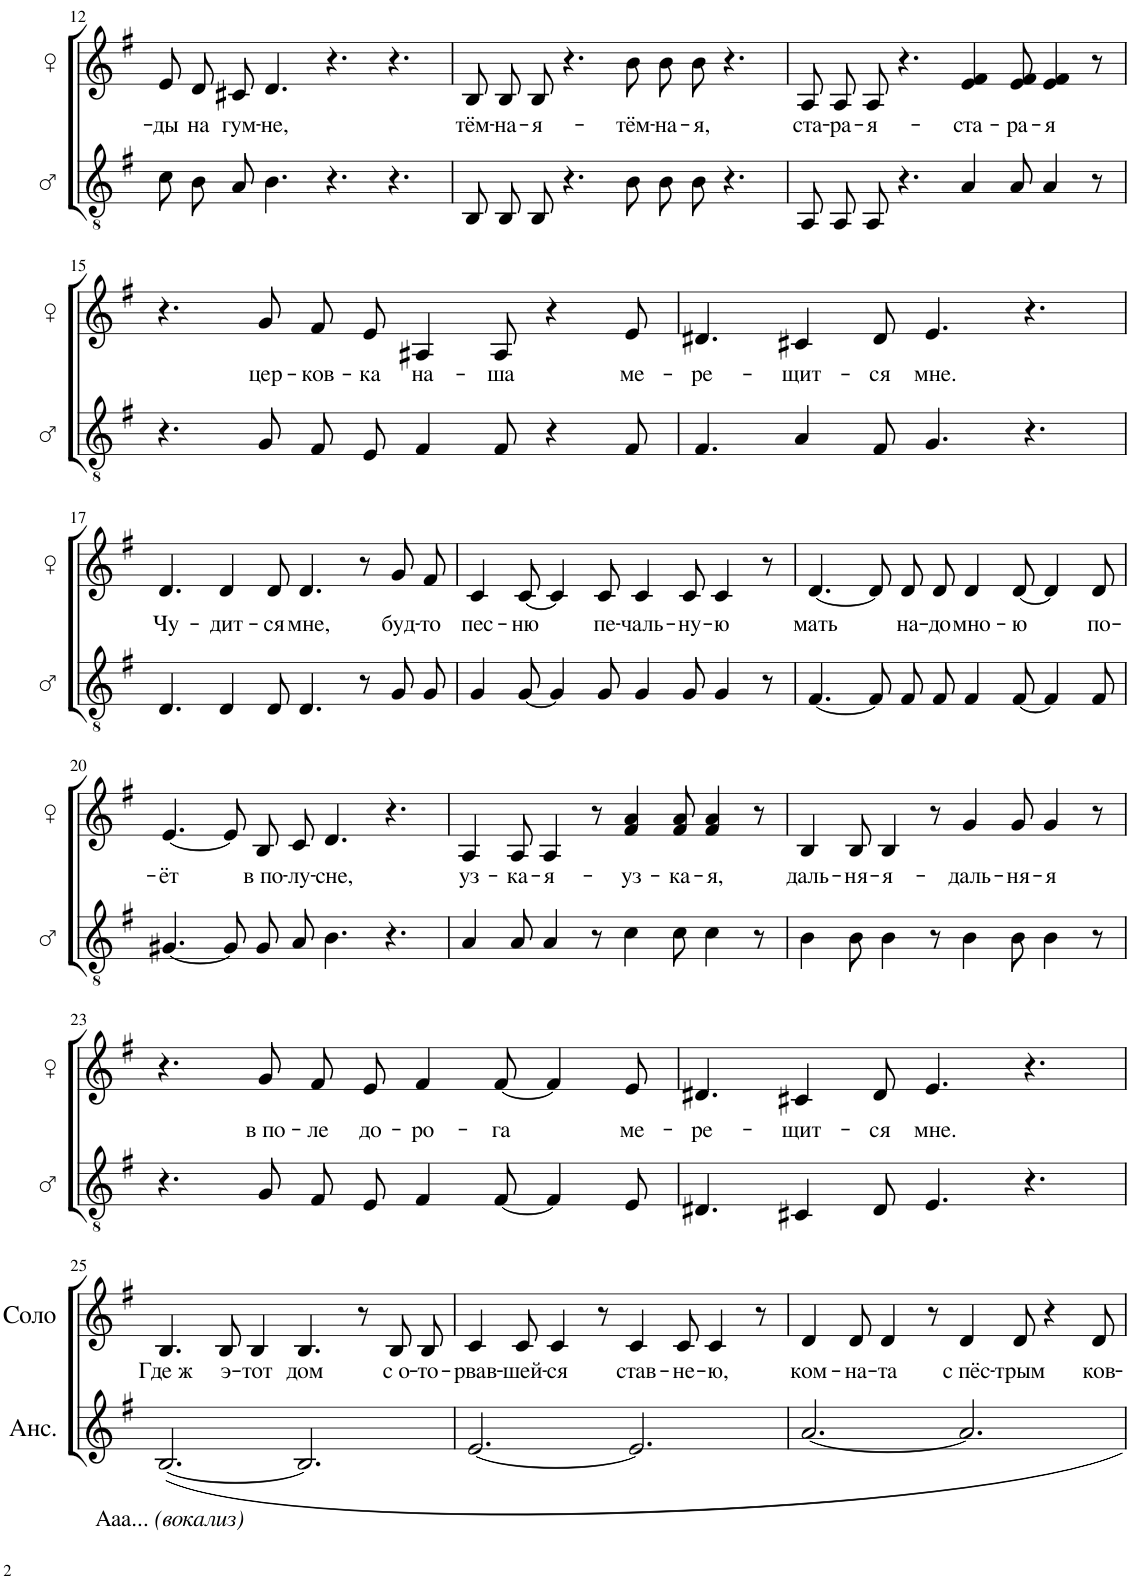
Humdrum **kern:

**kern	**kern	**text	**kern	**text	**kern	**text
*part4	*part3	*part3	*part2	*part2	*part1	*part1
*staff4	*staff3	*staff3	*staff2	*staff2	*staff1	*staff1
*I"♂	*I"♀	*	*I"Анс.	*	*I"Соло	*
!!LO:PB:g=z
*clefGv2	*clefG2	*	*clefG2	*	*clefG2	*
*k[f#]	*k[f#]	*	*k[f#]	*	*k[f#]	*
*M12/8	*M12/8	*	*M12/8	*	*M12/8	*
=12	=12	=12	=12	=12	=12	=12
!	!	!LO:LY:b	!	!	!	!
8c\L	8e/L	-ды	1.r	.	1.r	.
!	!	!LO:LY:b	!	!	!	!
8B\	8d/	на	.	.	.	.
!	!	!LO:LY:b	!	!	!	!
8A\J	8c#X/J	гум-	.	.	.	.
!	!	!LO:LY:b	!	!	!	!
4.B\	4.d/	-не,	.	.	.	.
4.r	4.r	.	.	.	.	.
4.r	4.r	.	.	.	.	.
=13	=13	=13	=13	=13	=13	=13
!	!	!LO:LY:b	!	!	!	!
8BB/L	8B/L	тём-	1.r	.	1.r	.
!	!	!LO:LY:b	!	!	!	!
8BB/	8B/	-на-	.	.	.	.
!	!	!LO:LY:b	!	!	!	!
8BB/J	8B/J	-я-	.	.	.	.
4.r	4.r	.	.	.	.	.
!	!	!LO:LY:b	!	!	!	!
8B\L	8b\L	-тём-	.	.	.	.
!	!	!LO:LY:b	!	!	!	!
8B\	8b\	-на-	.	.	.	.
!	!	!LO:LY:b	!	!	!	!
8B\J	8b\J	-я,	.	.	.	.
4.r	4.r	.	.	.	.	.
=14	=14	=14	=14	=14	=14	=14
!	!	!LO:LY:b	!	!	!	!
8AA/L	8A/L	ста-	1.r	.	1.r	.
!	!	!LO:LY:b	!	!	!	!
8AA/	8A/	-ра-	.	.	.	.
!	!	!LO:LY:b	!	!	!	!
8AA/J	8A/J	-я-	.	.	.	.
4.r	4.r	.	.	.	.	.
!	!	!LO:LY:b	!	!	!	!
4A/	4e/ 4f#/	-ста-	.	.	.	.
!	!	!LO:LY:b	!	!	!	!
8A/	8e/ 8f#/	-ра-	.	.	.	.
!	!	!LO:LY:b	!	!	!	!
4A/	4e/ 4f#/	-я	.	.	.	.
8r	8r	.	.	.	.	.
!!LO:LB:g=z
=15	=15	=15	=15	=15	=15	=15
4.r	4.r	.	1.r	.	1.r	.
!	!	!LO:LY:b	!	!	!	!
8G/L	8g/L	цер-	.	.	.	.
!	!	!LO:LY:b	!	!	!	!
8F#/	8f#/	-ков-	.	.	.	.
!	!	!LO:LY:b	!	!	!	!
8E/J	8e/J	-ка	.	.	.	.
!	!	!LO:LY:b	!	!	!	!
4F#/	4A#X/	на-	.	.	.	.
!	!	!LO:LY:b	!	!	!	!
8F#/	8A#/	-ша	.	.	.	.
4r	4r	.	.	.	.	.
!	!	!LO:LY:b	!	!	!	!
8F#/	8e/	ме-	.	.	.	.
=16	=16	=16	=16	=16	=16	=16
!	!	!LO:LY:b	!	!	!	!
4.F#/	4.d#X/	-ре-	1.r	.	1.r	.
!	!	!LO:LY:b	!	!	!	!
4A/	4c#X/	-щит-	.	.	.	.
!	!	!LO:LY:b	!	!	!	!
8F#/	8d#/	-ся	.	.	.	.
!	!	!LO:LY:b	!	!	!	!
4.G/	4.e/	мне.	.	.	.	.
4.r	4.r	.	.	.	.	.
!!LO:LB:g=z
=17	=17	=17	=17	=17	=17	=17
!	!	!LO:LY:b	!	!	!	!
4.D/	4.d/	Чу-	1.r	.	1.r	.
!	!	!LO:LY:b	!	!	!	!
4D/	4d/	-дит-	.	.	.	.
!	!	!LO:LY:b	!	!	!	!
8D/	8d/	-ся	.	.	.	.
!	!	!LO:LY:b	!	!	!	!
4.D/	4.d/	мне,	.	.	.	.
8r	8r	.	.	.	.	.
!	!	!LO:LY:b	!	!	!	!
8G/L	8g/L	буд-	.	.	.	.
!	!	!LO:LY:b	!	!	!	!
8G/J	8f#/J	-то	.	.	.	.
=18	=18	=18	=18	=18	=18	=18
!	!	!LO:LY:b	!	!	!	!
4G/	4c/	пес-	1.r	.	1.r	.
!	!	!LO:LY:b	!	!	!	!
[8G/	[8c/	-ню	.	.	.	.
4G/]	4c/]	.	.	.	.	.
!	!	!LO:LY:b	!	!	!	!
8G/	8c/	пе-	.	.	.	.
!	!	!LO:LY:b	!	!	!	!
4G/	4c/	-чаль-	.	.	.	.
!	!	!LO:LY:b	!	!	!	!
8G/	8c/	-ну-	.	.	.	.
!	!	!LO:LY:b	!	!	!	!
4G/	4c/	-ю	.	.	.	.
8r	8r	.	.	.	.	.
=19	=19	=19	=19	=19	=19	=19
!	!	!LO:LY:b	!	!	!	!
[4.F#/	[4.d/	мать	1.r	.	1.r	.
8F#/L]	8d/L]	.	.	.	.	.
!	!	!LO:LY:b	!	!	!	!
8F#/	8d/	на-	.	.	.	.
!	!	!LO:LY:b	!	!	!	!
8F#/J	8d/J	-до	.	.	.	.
!	!	!LO:LY:b	!	!	!	!
4F#/	4d/	мно-	.	.	.	.
!	!	!LO:LY:b	!	!	!	!
[8F#/	[8d/	-ю	.	.	.	.
4F#/]	4d/]	.	.	.	.	.
!	!	!LO:LY:b	!	!	!	!
8F#/	8d/	по-	.	.	.	.
!!LO:LB:g=z
=20	=20	=20	=20	=20	=20	=20
!	!	!LO:LY:b	!	!	!	!
[4.G#X/	[4.e/	-ёт	1.r	.	1.r	.
8G#/L]	8e/L]	.	.	.	.	.
!	!	!LO:LY:b	!	!	!	!
8G#/	8B/	в по-	.	.	.	.
!	!	!LO:LY:b	!	!	!	!
8A/J	8c/J	-лу-	.	.	.	.
!	!	!LO:LY:b	!	!	!	!
4.B\	4.d/	-сне,	.	.	.	.
4.r	4.r	.	.	.	.	.
=21	=21	=21	=21	=21	=21	=21
!	!	!LO:LY:b	!	!	!	!
4A/	4A/	уз-	1.r	.	1.r	.
!	!	!LO:LY:b	!	!	!	!
8A/	8A/	-ка-	.	.	.	.
!	!	!LO:LY:b	!	!	!	!
4A/	4A/	-я-	.	.	.	.
8r	8r	.	.	.	.	.
!	!	!LO:LY:b	!	!	!	!
4c\	4f#/ 4a/	-уз-	.	.	.	.
!	!	!LO:LY:b	!	!	!	!
8c\	8f#/ 8a/	-ка-	.	.	.	.
!	!	!LO:LY:b	!	!	!	!
4c\	4f#/ 4a/	-я,	.	.	.	.
8r	8r	.	.	.	.	.
=22	=22	=22	=22	=22	=22	=22
!	!	!LO:LY:b	!	!	!	!
4B\	4B/	даль-	1.r	.	1.r	.
!	!	!LO:LY:b	!	!	!	!
8B\	8B/	-ня-	.	.	.	.
!	!	!LO:LY:b	!	!	!	!
4B\	4B/	-я-	.	.	.	.
8r	8r	.	.	.	.	.
!	!	!LO:LY:b	!	!	!	!
4B\	4g/	-даль-	.	.	.	.
!	!	!LO:LY:b	!	!	!	!
8B\	8g/	-ня-	.	.	.	.
!	!	!LO:LY:b	!	!	!	!
4B\	4g/	-я	.	.	.	.
8r	8r	.	.	.	.	.
!!LO:LB:g=z
=23	=23	=23	=23	=23	=23	=23
4.r	4.r	.	1.r	.	1.r	.
!	!	!LO:LY:b	!	!	!	!
8G/L	8g/L	в по-	.	.	.	.
!	!	!LO:LY:b	!	!	!	!
8F#/	8f#/	-ле	.	.	.	.
!	!	!LO:LY:b	!	!	!	!
8E/J	8e/J	до-	.	.	.	.
!	!	!LO:LY:b	!	!	!	!
4F#/	4f#/	-ро-	.	.	.	.
!	!	!LO:LY:b	!	!	!	!
[8F#/	[8f#/	-га	.	.	.	.
4F#/]	4f#/]	.	.	.	.	.
!	!	!LO:LY:b	!	!	!	!
8E/	8e/	ме-	.	.	.	.
=24	=24	=24	=24	=24	=24	=24
!	!	!LO:LY:b	!	!	!	!
4.D#X/	4.d#X/	-ре-	1.r	.	1.r	.
!	!	!LO:LY:b	!	!	!	!
4C#X/	4c#X/	-щит-	.	.	.	.
!	!	!LO:LY:b	!	!	!	!
8D#/	8d#/	-ся	.	.	.	.
!	!	!LO:LY:b	!	!	!	!
4.E/	4.e/	мне.	.	.	.	.
4.r	4.r	.	.	.	.	.
!!LO:LB:g=z
=25	=25	=25	=25	=25	=25	=25
!	!	!	!	!LO:LY:b	!	!LO:LY:b
1.r	1.r	.	[2.B/	Ааа... (вокализ)	4.B/	Где ж
!	!	!	!	!	!	!LO:LY:b
.	.	.	.	.	8B/	э-
!	!	!	!	!	!	!LO:LY:b
.	.	.	.	.	4B/	-тот
!	!	!	!	!	!	!LO:LY:b
.	.	.	2.B/]	.	4.B/	дом
.	.	.	.	.	8r	.
!	!	!	!	!	!	!LO:LY:b
.	.	.	.	.	8B/L	с о-
!	!	!	!	!	!	!LO:LY:b
.	.	.	.	.	8B/J	-то-
=26	=26	=26	=26	=26	=26	=26
!	!	!	!	!	!	!LO:LY:b
1.r	1.r	.	[2.e/	.	4c/	-рвав-
!	!	!	!	!	!	!LO:LY:b
.	.	.	.	.	8c/	-шей-
!	!	!	!	!	!	!LO:LY:b
.	.	.	.	.	4c/	-ся
.	.	.	.	.	8r	.
!	!	!	!	!	!	!LO:LY:b
.	.	.	2.e/]	.	4c/	став-
!	!	!	!	!	!	!LO:LY:b
.	.	.	.	.	8c/	-не-
!	!	!	!	!	!	!LO:LY:b
.	.	.	.	.	4c/	-ю,
.	.	.	.	.	8r	.
=27	=27	=27	=27	=27	=27	=27
!	!	!	!	!	!	!LO:LY:b
1.r	1.r	.	[2.a/	.	4d/	ком-
!	!	!	!	!	!	!LO:LY:b
.	.	.	.	.	8d/	-на-
!	!	!	!	!	!	!LO:LY:b
.	.	.	.	.	4d/	-та
.	.	.	.	.	8r	.
!	!	!	!	!	!	!LO:LY:b
.	.	.	2.a/]	.	4d/	с пёс-
!	!	!	!	!	!	!LO:LY:b
.	.	.	.	.	8d/	-трым
.	.	.	.	.	4r	.
!	!	!	!	!	!	!LO:LY:b
.	.	.	.	.	8d/	ков-
=	=	=	=	=	=	=
*-	*-	*-	*-	*-	*-	*-
